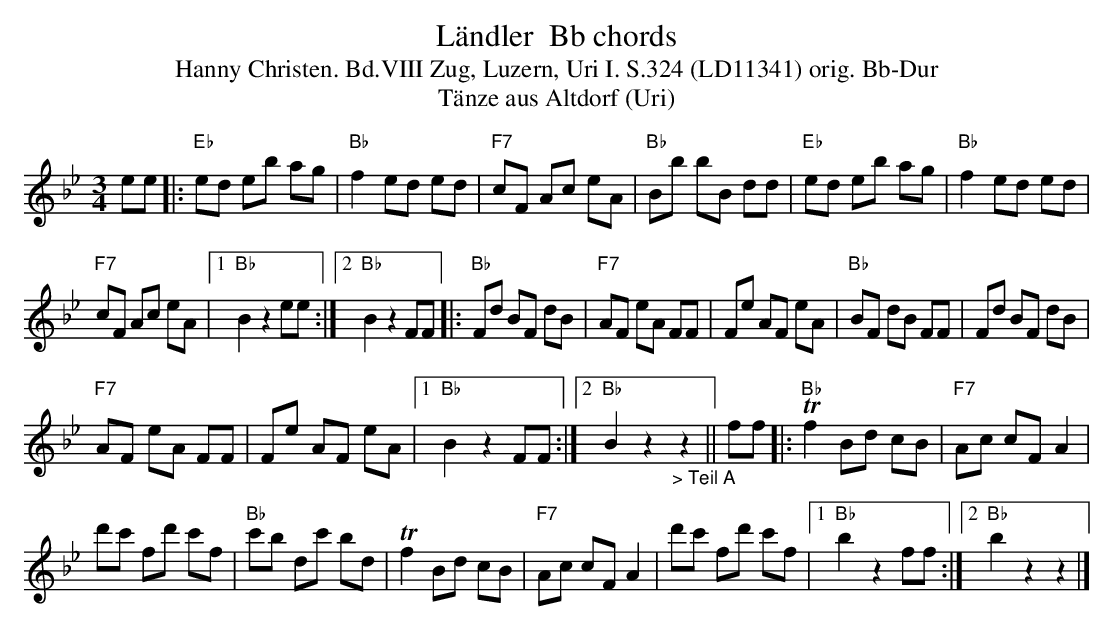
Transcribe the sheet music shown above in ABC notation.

X:1
T: L\"andler  Bb chords
T:Hanny Christen. Bd.VIII Zug, Luzern, Uri I. S.324 (LD11341) orig. Bb-Dur
T: T\"anze aus Altdorf (Uri)
M:3/4
L:1/8
K:Bb %%MIDI gchordon
ee |: "Eb"ed eb ag | "Bb"f2 ed ed | "F7"cF Ac eA | "Bb"Bb bB dd | "Eb"ed eb ag | "Bb"f2 ed ed |
"F7"cF Ac eA |1 "Bb"B2z2ee :|2 "Bb"B2z2 FF |: "Bb"Fd BF dB | "F7"AF eA FF | Fe AF eA | "Bb"BF dB FF | Fd BF dB |
"F7"AF eA FF | Fe AF eA |1 "Bb"B2z2FF :|2 "Bb"B2z2"_> Teil A"z2 || ff |: "Bb"Tf2 Bd cB | "F7"Ac cF A2 |
d'c' fd' c'f | "Bb"c'b dc' bd | Tf2 Bd cB | "F7"Ac cF A2 | d'c' fd' c'f |1 "Bb"b2z2ff :|2 "Bb"b2 z2z2 |]
